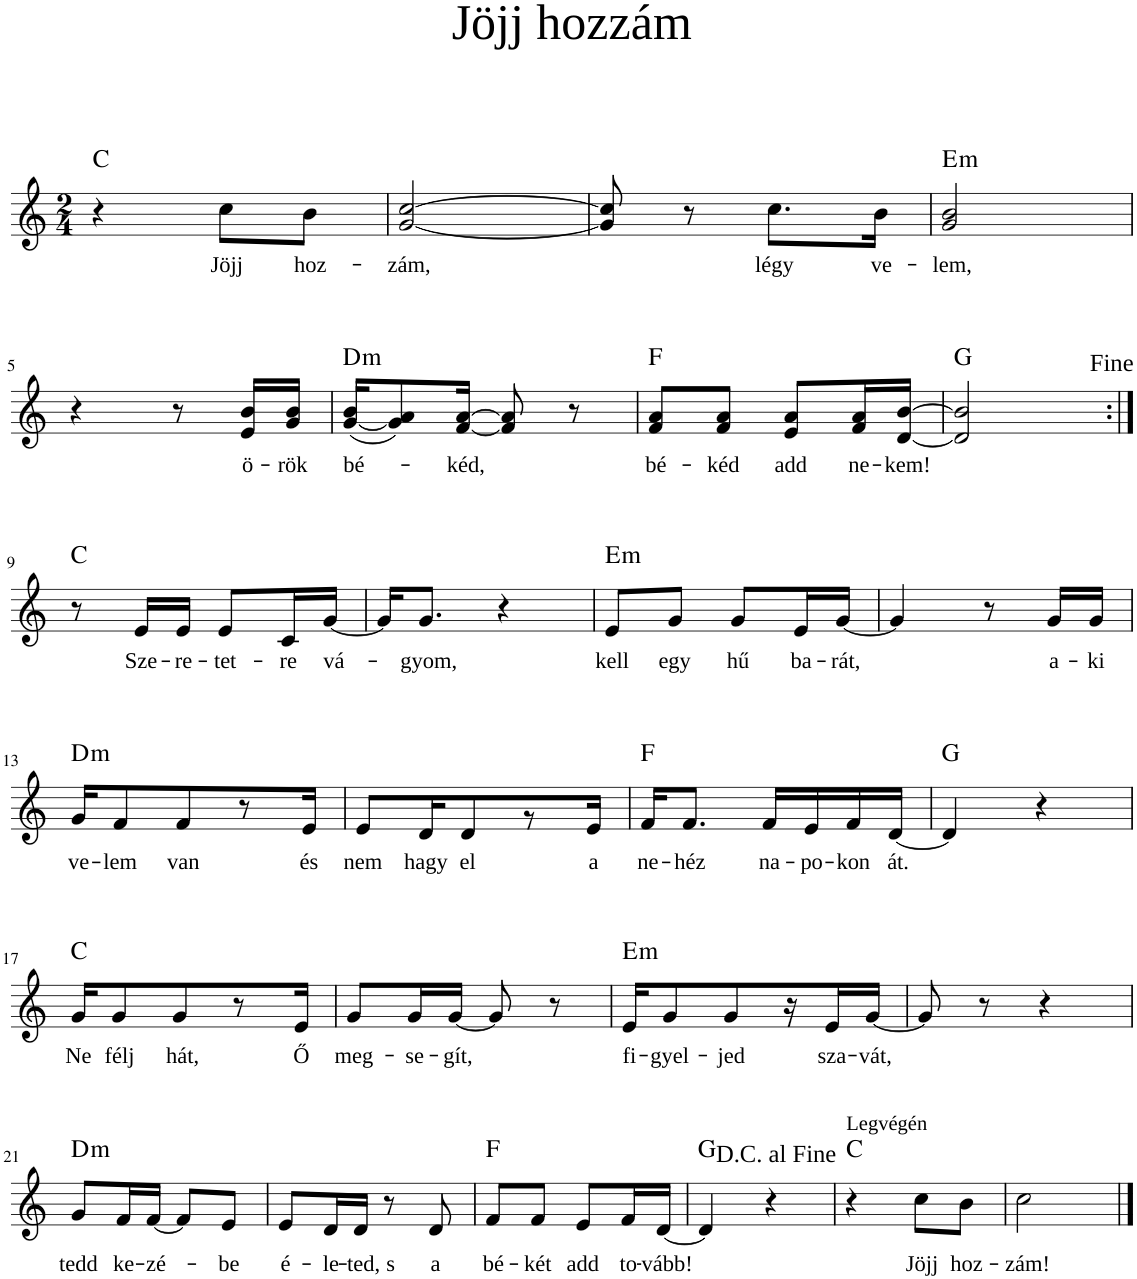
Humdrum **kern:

**kern	**text	**harte
*part1	*part1	*part1
*staff1	*staff1	*
*I"Piano	*	*
*I'Pno	*	*
*clefG2	*	*
*k[]	*	*
*M2/4	*	*
=1	=1	=1
!	!	!LO:H:kt=N.C.
4r	.	N
!	!LO:LY:b	!
8cc\L	Jöjj	.
!	!LO:LY:b	!
8b\J	hoz-	.
=2	=2	=2
!	!LO:LY:b	!
[2g/ [2cc/	-zám,	.
=3	=3	=3
8g/] 8cc/]	.	.
8r	.	.
!	!LO:LY:b	!
8.cc\L	légy	.
!	!LO:LY:b	!
16b\Jk	ve-	.
=4	=4	=4
!	!LO:LY:b	!LO:H:kt=m
2g/ 2b/	-lem,	E:min
!!LO:LB:g=z
=5	=5	=5
4r	.	.
8r	.	.
!	!LO:LY:b	!
16e/ 16b/LL	ö-	.
!	!LO:LY:b	!
16g/ 16b/JJ	-rök	.
=6	=6	=6
!	!LO:LY:b	!LO:H:kt=m
([16g/ 16b/KL	bé-	D:min
8g/] 8a/)	.	.
!	!LO:LY:b	!
[16f/ [16a/Jk	-kéd,	.
8f/] 8a/]	.	.
8r	.	.
=7	=7	=7
!	!LO:LY:b	!LO:H:kt=N.C.
8f/ 8a/L	bé-	N
!	!LO:LY:b	!
8f/ 8a/J	-kéd	.
!	!LO:LY:b	!
8e/ 8a/L	add	.
!	!LO:LY:b	!
16f/ 16a/L	ne-	.
!	!LO:LY:b	!
[16d/ [16b/JJ	-kem!	.
=8	=8	=8
2d/] 2b/]	.	N
!LO:TX:a:t=<font size="11.7074"/><font face="Times New Roman"/>Fine	!	!LO:H:kt=N.C.
!!LO:LB:g=z
=9:|!	=9:|!	=9:|!
!	!	!LO:H:kt=N.C.
8r	.	N
!	!LO:LY:b	!
16e/LL	Sze-	.
!	!LO:LY:b	!
16e/JJ	-re-	.
!	!LO:LY:b	!
8e/L	-tet-	.
!	!LO:LY:b	!
16c/L	-re	.
!	!LO:LY:b	!
[16g/JJ	vá-	.
=10	=10	=10
16g/KL]	.	.
!	!LO:LY:b	!
8.g/J	-gyom,	.
4r	.	.
=11	=11	=11
!	!LO:LY:b	!LO:H:kt=m
8e/L	kell	E:min
!	!LO:LY:b	!
8g/J	egy	.
!	!LO:LY:b	!
8g/L	hű	.
!	!LO:LY:b	!
16e/L	ba-	.
!	!LO:LY:b	!
[16g/JJ	-rát,	.
=12	=12	=12
4g/]	.	.
8r	.	.
!	!LO:LY:b	!
16g/LL	a-	.
!	!LO:LY:b	!
16g/JJ	-ki	.
!!LO:LB:g=z
=13	=13	=13
!	!LO:LY:b	!LO:H:kt=m
16g/KL	ve-	D:min
!	!LO:LY:b	!
8f/	-lem	.
!	!LO:LY:b	!
8f/	van	.
8r	.	.
!	!LO:LY:b	!
16e/Jk	és	.
=14	=14	=14
!	!LO:LY:b	!
8e/L	nem	.
!	!LO:LY:b	!
16d/K	hagy	.
!	!LO:LY:b	!
8d/	el	.
8r	.	.
!	!LO:LY:b	!
16e/Jk	a	.
=15	=15	=15
!	!LO:LY:b	!LO:H:kt=N.C.
16f/KL	ne-	N
!	!LO:LY:b	!
8.f/J	-héz	.
!	!LO:LY:b	!
16f/LL	na-	.
!	!LO:LY:b	!
16e/	-po-	.
!	!LO:LY:b	!
16f/	-kon	.
!	!LO:LY:b	!
[16d/JJ	át.	.
=16	=16	=16
!	!	!LO:H:kt=N.C.
4d/]	.	N
4r	.	.
!!LO:LB:g=z
=17	=17	=17
!	!LO:LY:b	!LO:H:kt=N.C.
16g/KL	Ne	N
!	!LO:LY:b	!
8g/	félj	.
!	!LO:LY:b	!
8g/	hát,	.
8r	.	.
!	!LO:LY:b	!
16e/Jk	Ő	.
=18	=18	=18
!	!LO:LY:b	!
8g/L	meg-	.
!	!LO:LY:b	!
16g/L	-se-	.
!	!LO:LY:b	!
[16g/JJ	-gít,	.
8g/]	.	.
8r	.	.
=19	=19	=19
!	!LO:LY:b	!LO:H:kt=m
16e/KL	fi-	E:min
!	!LO:LY:b	!
8g/	-gyel-	.
!	!LO:LY:b	!
8g/	-jed	.
16r	.	.
!	!LO:LY:b	!
16e/	sza-	.
!	!LO:LY:b	!
[16g/JJ	-vát,	.
=20	=20	=20
8g/]	.	.
8r	.	.
4r	.	.
!!LO:LB:g=z
=21	=21	=21
!	!LO:LY:b	!LO:H:kt=m
8g/L	tedd	D:min
!	!LO:LY:b	!
16f/L	ke-	.
!	!LO:LY:b	!
[16f/JJ	-zé-	.
8f/L]	.	.
!	!LO:LY:b	!
8e/J	-be	.
=22	=22	=22
!	!LO:LY:b	!
8e/L	é-	.
!	!LO:LY:b	!
16d/L	-le-	.
!	!LO:LY:b	!
16d/JJ	-ted,	.
!	!LO:LY:b	!
8r	s	.
!	!LO:LY:b	!
8d/	a	.
=23	=23	=23
!	!LO:LY:b	!LO:H:kt=N.C.
8f/L	bé-	N
!	!LO:LY:b	!
8f/J	-két	.
!	!LO:LY:b	!
8e/L	add	.
!	!LO:LY:b	!
16f/L	to-	.
!	!LO:LY:b	!
[16d/JJ	-vább!	.
=24	=24	=24
4d/]	.	N
4r	.	.
!LO:TX:a:t=<font size="11.7074"/><font face="Times New Roman"/>D.C. al Fine	!	!LO:H:kt=N.C.
=25	=25	=25
!LO:TX:a:t=Legvégén	!	!LO:H:kt=N.C.
4r	.	N
!	!LO:LY:b	!
8cc\L	Jöjj	.
!	!LO:LY:b	!
8b\J	hoz-	.
=26	=26	=26
!	!LO:LY:b	!
2cc\	-zám!	.
==	==	==
*-	*-	*-
